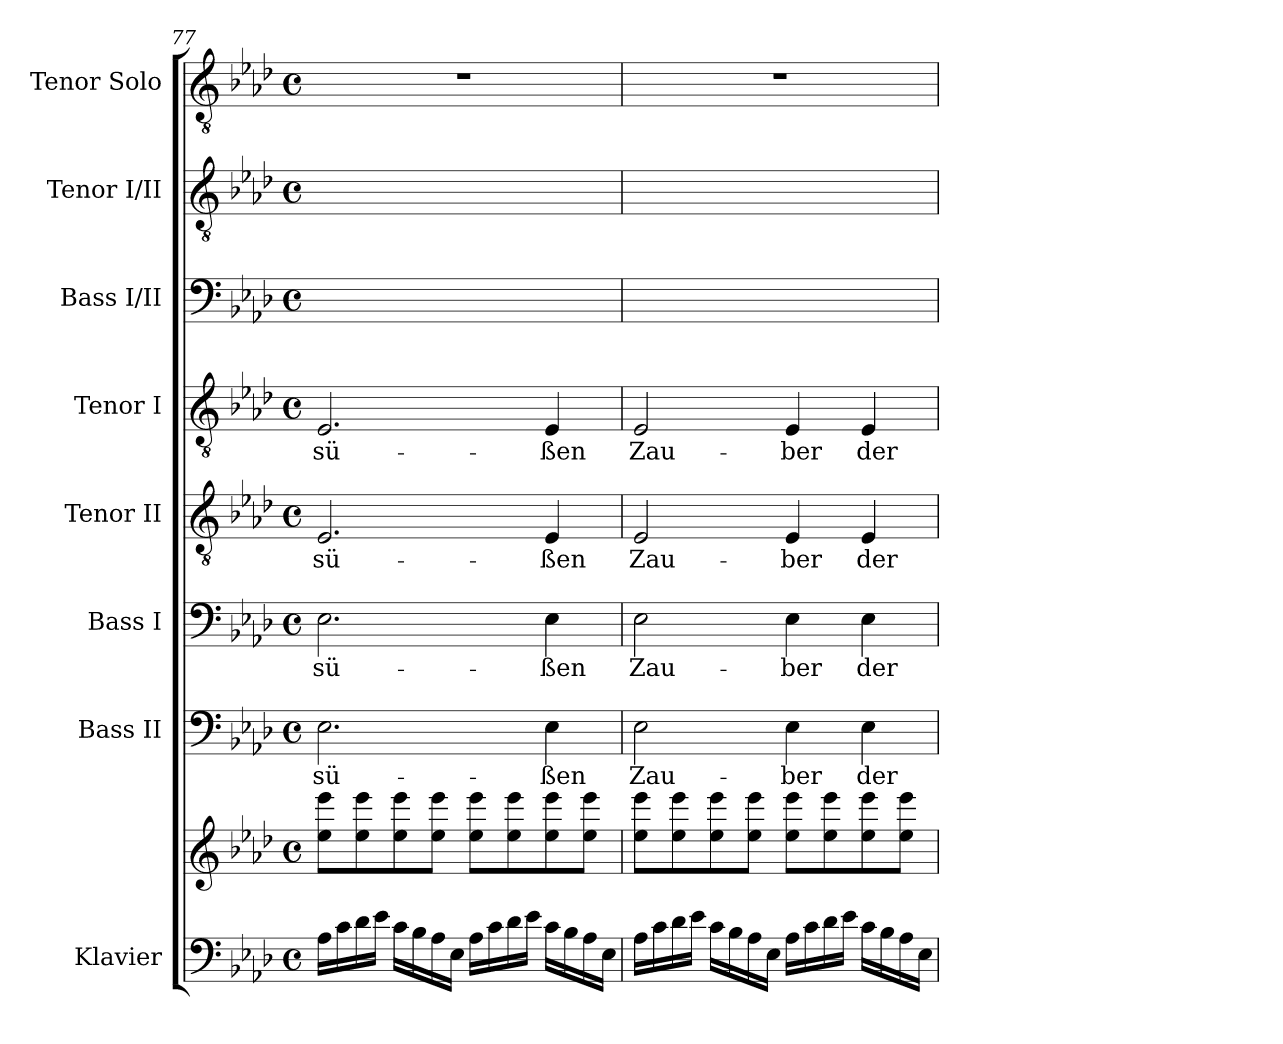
**kern	**kern	**kern	**text	**kern	**text	**kern	**text	**kern	**text	**kern	**text	**kern	**text	**kern
*part8	*part8	*part7	*part7	*part6	*part6	*part5	*part5	*part4	*part4	*part3	*part3	*part2	*part2	*part1
*staff9	*staff8	*staff7	*staff7	*staff6	*staff6	*staff5	*staff5	*staff4	*staff4	*staff3	*staff3	*staff2	*staff2	*staff1
*I"Klavier	*	*I"Bass II	*	*I"Bass I	*	*I"Tenor II	*	*I"Tenor I	*	*I"Bass I/II	*	*I"Tenor I/II	*	*I"Tenor Solo
*I'Klav.	*	*I'B.	*	*I'B.	*	*I'T.	*	*I'T.	*	*I'B.	*	*I'T.	*	*I'T. Solo
!!LO:PB:g=z
*clefF4	*clefG2	*clefF4	*	*clefF4	*	*clefGv2	*	*clefGv2	*	*clefF4	*	*clefGv2	*	*clefGv2
*	*	*	*	*	*	*ITrd7c12	*	*ITrd7c12	*	*	*	*ITrd7c12	*	*ITrd7c12
*k[b-e-a-d-]	*k[b-e-a-d-]	*k[b-e-a-d-]	*	*k[b-e-a-d-]	*	*k[b-e-a-d-]	*	*k[b-e-a-d-]	*	*k[b-e-a-d-]	*	*k[b-e-a-d-]	*	*k[b-e-a-d-]
*A-:	*A-:	*A-:	*	*A-:	*	*A-:	*	*A-:	*	*A-:	*	*A-:	*	*A-:
*M4/4	*M4/4	*M4/4	*	*M4/4	*	*M4/4	*	*M4/4	*	*M4/4	*	*M4/4	*	*M4/4
*met(c)	*met(c)	*met(c)	*	*met(c)	*	*met(c)	*	*met(c)	*	*met(c)	*	*met(c)	*	*met(c)
=77	=77	=77	=77	=77	=77	=77	=77	=77	=77	=77	=77	=77	=77	=77
!	!	!	!LO:LY:b:color=#000000	!	!	!	!	!	!	!	!	!	!	!
!	!	!	!	!	!LO:LY:b:color=#000000	!	!	!	!	!	!	!	!	!
!	!	!	!	!	!	!	!LO:LY:b:color=#000000	!	!	!	!	!	!	!
!	!	!	!	!	!	!	!	!	!LO:LY:b:color=#000000	!	!	!	!	!
!	!	!	!	!	!	!	!	!	!	!	!LO:LY:b:color=#000000	!	!	!
*	*	*	*	*	*	*	*	*	*	*^	*	*	*	*
!	!	!	!	!	!	!	!	!	!	!	!	!	!	!LO:LY:b:color=#000000	!
*	*	*	*	*	*	*	*	*	*	*	*	*	*^	*	*
16A-i\LL	8ee-i\ 8eee-iL	2.E-i\	sü-	2.E-i\	sü-	2.EE-i/	sü-	2.EE-i/	sü-	2.E-i/yy	2.E-i\yy	sü-	2.EE-i/yy	2.EE-i\yy	sü-	1r
16ci\	.	.	.	.	.	.	.	.	.	.	.	.	.	.	.	.
16d-i\	8ee-i\ 8eee-i	.	.	.	.	.	.	.	.	.	.	.	.	.	.	.
16e-i\JJ	.	.	.	.	.	.	.	.	.	.	.	.	.	.	.	.
16ci\LL	8ee-i\ 8eee-i	.	.	.	.	.	.	.	.	.	.	.	.	.	.	.
16B-i\	.	.	.	.	.	.	.	.	.	.	.	.	.	.	.	.
16A-i\	8ee-i\ 8eee-iJ	.	.	.	.	.	.	.	.	.	.	.	.	.	.	.
16E-i\JJ	.	.	.	.	.	.	.	.	.	.	.	.	.	.	.	.
16A-i\LL	8ee-i\ 8eee-iL	.	.	.	.	.	.	.	.	.	.	.	.	.	.	.
16ci\	.	.	.	.	.	.	.	.	.	.	.	.	.	.	.	.
16d-i\	8ee-i\ 8eee-i	.	.	.	.	.	.	.	.	.	.	.	.	.	.	.
16e-i\JJ	.	.	.	.	.	.	.	.	.	.	.	.	.	.	.	.
!	!	!	!LO:LY:b:color=#000000	!	!	!	!	!	!	!	!	!	!	!	!	!
!	!	!	!	!	!LO:LY:b:color=#000000	!	!	!	!	!	!	!	!	!	!	!
!	!	!	!	!	!	!	!LO:LY:b:color=#000000	!	!	!	!	!	!	!	!	!
!	!	!	!	!	!	!	!	!	!LO:LY:b:color=#000000	!	!	!	!	!	!	!
!	!	!	!	!	!	!	!	!	!	!	!	!LO:LY:b:color=#000000	!	!	!	!
!	!	!	!	!	!	!	!	!	!	!	!	!	!	!	!LO:LY:b:color=#000000	!
16ci\LL	8ee-i\ 8eee-i	4E-i\	-ßen	4E-i\	-ßen	4EE-i/	-ßen	4EE-i/	-ßen	4E-i/yy	4E-i\yy	-ßen	4EE-i/yy	4EE-i\yy	-ßen	.
16B-i\	.	.	.	.	.	.	.	.	.	.	.	.	.	.	.	.
16A-i\	8ee-i\ 8eee-iJ	.	.	.	.	.	.	.	.	.	.	.	.	.	.	.
16E-i\JJ	.	.	.	.	.	.	.	.	.	.	.	.	.	.	.	.
=78	=78	=78	=78	=78	=78	=78	=78	=78	=78	=78	=78	=78	=78	=78	=78	=78
!	!	!	!LO:LY:b:color=#000000	!	!	!	!	!	!	!	!	!	!	!	!	!
!	!	!	!	!	!LO:LY:b:color=#000000	!	!	!	!	!	!	!	!	!	!	!
!	!	!	!	!	!	!	!LO:LY:b:color=#000000	!	!	!	!	!	!	!	!	!
!	!	!	!	!	!	!	!	!	!LO:LY:b:color=#000000	!	!	!	!	!	!	!
!	!	!	!	!	!	!	!	!	!	!	!	!LO:LY:b:color=#000000	!	!	!	!
!	!	!	!	!	!	!	!	!	!	!	!	!	!	!	!LO:LY:b:color=#000000	!
16A-i\LL	8ee-i\ 8eee-iL	2E-i\	Zau-	2E-i\	Zau-	2EE-i/	Zau-	2EE-i/	Zau-	2E-i/yy	2E-i\yy	Zau-	2EE-i/yy	2EE-i\yy	Zau-	1r
16ci\	.	.	.	.	.	.	.	.	.	.	.	.	.	.	.	.
16d-i\	8ee-i\ 8eee-i	.	.	.	.	.	.	.	.	.	.	.	.	.	.	.
16e-i\JJ	.	.	.	.	.	.	.	.	.	.	.	.	.	.	.	.
16ci\LL	8ee-i\ 8eee-i	.	.	.	.	.	.	.	.	.	.	.	.	.	.	.
16B-i\	.	.	.	.	.	.	.	.	.	.	.	.	.	.	.	.
16A-i\	8ee-i\ 8eee-iJ	.	.	.	.	.	.	.	.	.	.	.	.	.	.	.
16E-i\JJ	.	.	.	.	.	.	.	.	.	.	.	.	.	.	.	.
!	!	!	!LO:LY:b:color=#000000	!	!	!	!	!	!	!	!	!	!	!	!	!
!	!	!	!	!	!LO:LY:b:color=#000000	!	!	!	!	!	!	!	!	!	!	!
!	!	!	!	!	!	!	!LO:LY:b:color=#000000	!	!	!	!	!	!	!	!	!
!	!	!	!	!	!	!	!	!	!LO:LY:b:color=#000000	!	!	!	!	!	!	!
!	!	!	!	!	!	!	!	!	!	!	!	!LO:LY:b:color=#000000	!	!	!	!
!	!	!	!	!	!	!	!	!	!	!	!	!	!	!	!LO:LY:b:color=#000000	!
16A-i\LL	8ee-i\ 8eee-iL	4E-i\	-ber	4E-i\	-ber	4EE-i/	-ber	4EE-i/	-ber	4E-i/yy	4E-i\yy	-ber	4EE-i/yy	4EE-i\yy	-ber	.
16ci\	.	.	.	.	.	.	.	.	.	.	.	.	.	.	.	.
16d-i\	8ee-i\ 8eee-i	.	.	.	.	.	.	.	.	.	.	.	.	.	.	.
16e-i\JJ	.	.	.	.	.	.	.	.	.	.	.	.	.	.	.	.
!	!	!	!LO:LY:b:color=#000000	!	!	!	!	!	!	!	!	!	!	!	!	!
!	!	!	!	!	!LO:LY:b:color=#000000	!	!	!	!	!	!	!	!	!	!	!
!	!	!	!	!	!	!	!LO:LY:b:color=#000000	!	!	!	!	!	!	!	!	!
!	!	!	!	!	!	!	!	!	!LO:LY:b:color=#000000	!	!	!	!	!	!	!
!	!	!	!	!	!	!	!	!	!	!	!	!LO:LY:b:color=#000000	!	!	!	!
!	!	!	!	!	!	!	!	!	!	!	!	!	!	!	!LO:LY:b:color=#000000	!
16ci\LL	8ee-i\ 8eee-i	4E-i\	der	4E-i\	der	4EE-i/	der	4EE-i/	der	4E-i/yy	4E-i\yy	der	4EE-i/yy	4EE-i\yy	der	.
16B-i\	.	.	.	.	.	.	.	.	.	.	.	.	.	.	.	.
16A-i\	8ee-i\ 8eee-iJ	.	.	.	.	.	.	.	.	.	.	.	.	.	.	.
16E-i\JJ	.	.	.	.	.	.	.	.	.	.	.	.	.	.	.	.
*	*	*	*	*	*	*	*	*	*	*v	*v	*	*	*	*	*
*	*	*	*	*	*	*	*	*	*	*	*	*v	*v	*	*
=	=	=	=	=	=	=	=	=	=	=	=	=	=	=
*-	*-	*-	*-	*-	*-	*-	*-	*-	*-	*-	*-	*-	*-	*-
